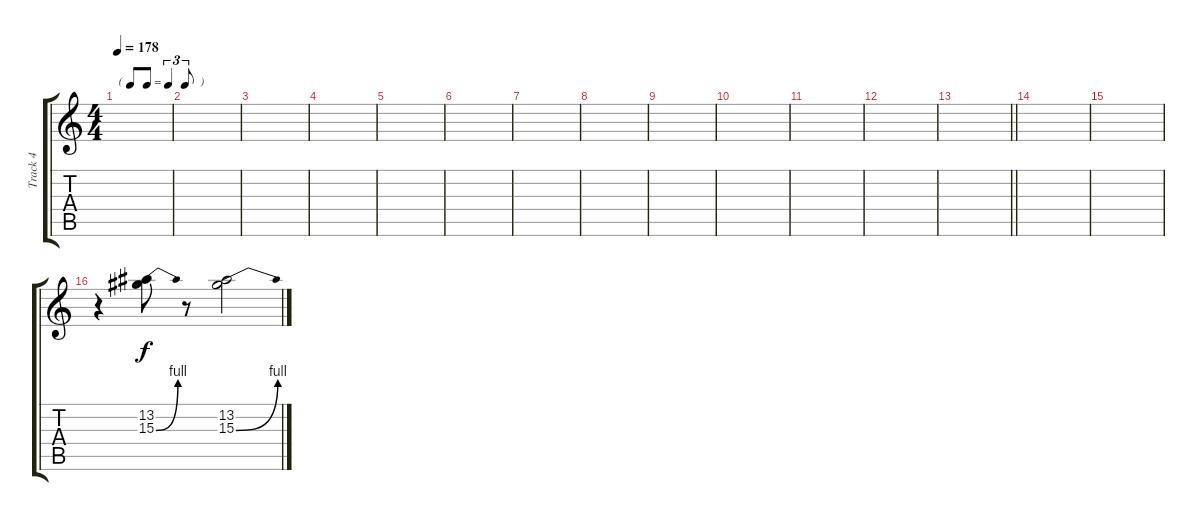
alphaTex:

\track ("Track 4" "Track 4") {instrument distortionguitar}
\staff {score tabs}
\tuning (D4 A3 F3 C3 G2 C2) {hide}
\ts (4 4)
\tf triplet8th
\tempo 178
\clef g2
\ks c
|
|
|
|
|
|
|
|
|
|
|
|
\barLineRight lightlight
|
|
|
r.4{volume 16} (13.2 15.3{be (bend 0 0 60 4)}).8 r.8 (13.2 15.3{be (bend 0 0 60 4)}).2
